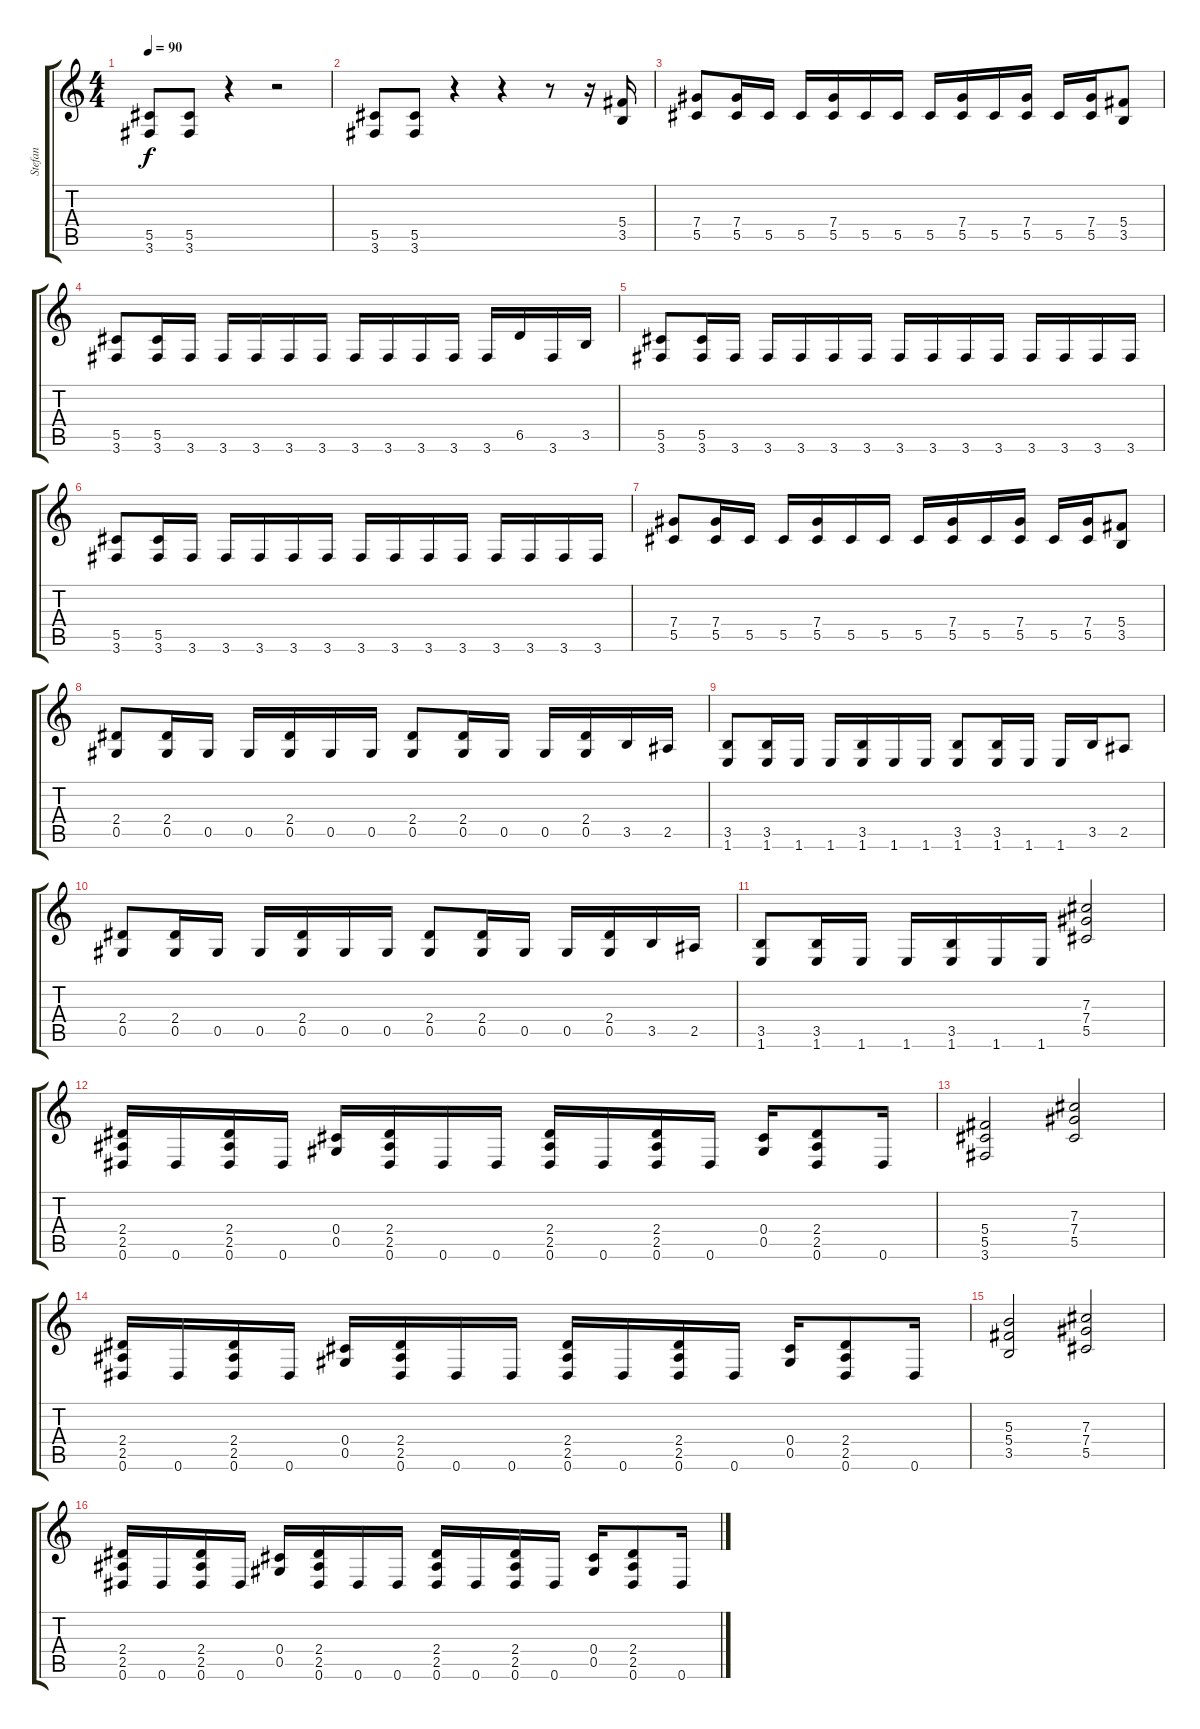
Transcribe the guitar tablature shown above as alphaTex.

\track ("Stefan" "Stefan") {instrument distortionguitar}
\staff {score tabs}
\tuning (Eb4 Bb3 Gb3 Db3 Ab2 Eb2) {hide}
\ts (4 4)
\tempo 90
\clef g2
\ks c
(5.5 3.6).8{dy f} (5.5 3.6).8 r.4 r.2 |
(5.5 3.6).8 (5.5 3.6).8 r.4 r.4 r.8 r.16 (5.4 3.5).16 |
(7.4 5.5).8 (7.4 5.5).16 5.5.16 5.5.16 (7.4 5.5).16 5.5.16 5.5.16 5.5.16 (7.4 5.5).16 5.5.16 (7.4 5.5).16 5.5.16 (7.4 5.5).16 (5.4 3.5).8 |
(5.5 3.6).8 (5.5 3.6).16 3.6.16 3.6.16 3.6.16 3.6.16 3.6.16 3.6.16 3.6.16 3.6.16 3.6.16 3.6.16 6.5.16 3.6.16 3.5.16 |
(5.5 3.6).8 (5.5 3.6).16 3.6.16 3.6.16 3.6.16 3.6.16 3.6.16 3.6.16 3.6.16 3.6.16 3.6.16 3.6.16 3.6.16 3.6.16 3.6.16 |
(5.5 3.6).8 (5.5 3.6).16 3.6.16 3.6.16 3.6.16 3.6.16 3.6.16 3.6.16 3.6.16 3.6.16 3.6.16 3.6.16 3.6.16 3.6.16 3.6.16 |
(7.4 5.5).8 (7.4 5.5).16 5.5.16 5.5.16 (7.4 5.5).16 5.5.16 5.5.16 5.5.16 (7.4 5.5).16 5.5.16 (7.4 5.5).16 5.5.16 (7.4 5.5).16 (5.4 3.5).8 |
(2.4 0.5).8 (2.4 0.5).16 0.5.16 0.5.16 (2.4 0.5).16 0.5.16 0.5.16 (2.4 0.5).8 (2.4 0.5).16 0.5.16 0.5.16 (2.4 0.5).16 3.5.16 2.5.16 |
(3.5 1.6).8 (3.5 1.6).16 1.6.16 1.6.16 (3.5 1.6).16 1.6.16 1.6.16 (3.5 1.6).8 (3.5 1.6).16 1.6.16 1.6.16 3.5.16 2.5.8 |
(2.4 0.5).8 (2.4 0.5).16 0.5.16 0.5.16 (2.4 0.5).16 0.5.16 0.5.16 (2.4 0.5).8 (2.4 0.5).16 0.5.16 0.5.16 (2.4 0.5).16 3.5.16 2.5.16 |
(3.5 1.6).8 (3.5 1.6).16 1.6.16 1.6.16 (3.5 1.6).16 1.6.16 1.6.16 (7.3 7.4 5.5).2 |
(2.4 2.5 0.6).16 0.6.16 (2.4 2.5 0.6).16 0.6.16 (0.4 0.5).16 (2.4 2.5 0.6).16 0.6.16 0.6.16 (2.4 2.5 0.6).16 0.6.16 (2.4 2.5 0.6).16 0.6.16 (0.4 0.5).16 (2.4 2.5 0.6).8 0.6.16 |
(5.4 5.5 3.6).2 (7.3 7.4 5.5).2 |
(2.4 2.5 0.6).16 0.6.16 (2.4 2.5 0.6).16 0.6.16 (0.4 0.5).16 (2.4 2.5 0.6).16 0.6.16 0.6.16 (2.4 2.5 0.6).16 0.6.16 (2.4 2.5 0.6).16 0.6.16 (0.4 0.5).16 (2.4 2.5 0.6).8 0.6.16 |
(5.3 5.4 3.5).2 (7.3 7.4 5.5).2 |
(2.4 2.5 0.6).16 0.6.16 (2.4 2.5 0.6).16 0.6.16 (0.4 0.5).16 (2.4 2.5 0.6).16 0.6.16 0.6.16 (2.4 2.5 0.6).16 0.6.16 (2.4 2.5 0.6).16 0.6.16 (0.4 0.5).16 (2.4 2.5 0.6).8 0.6.16
